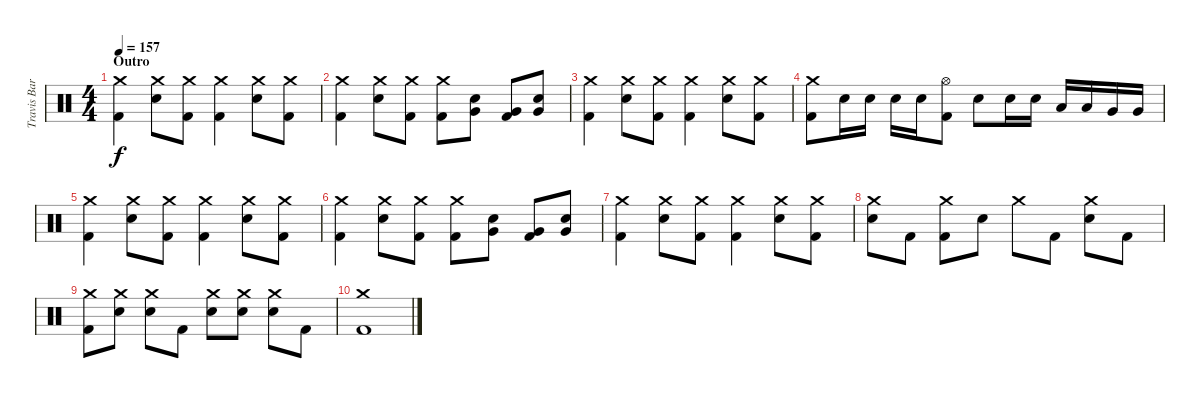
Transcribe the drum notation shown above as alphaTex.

\track ("Travis Barker - Drums" "Travis Bar") {instrument percussion}
\staff {score}
\articulation defaults
\ts (4 4)
\section ("" "Outro")
\tempo 157
\clef neutral
\ks c
("Crash medium (hit)" "Kick (hit) 2").4{dy f} ("Crash medium (hit)" "Electric Snare (hit)").8 ("Crash medium (hit)" "Kick (hit) 2").8 ("Crash medium (hit)" "Kick (hit) 2").4 ("Crash medium (hit)" "Electric Snare (hit)").8 ("Crash medium (hit)" "Kick (hit) 2").8 |
("Crash medium (hit)" "Kick (hit) 2").4 ("Crash medium (hit)" "Electric Snare (hit)").8 ("Crash medium (hit)" "Kick (hit) 2").8 ("Crash medium (hit)" "Kick (hit) 2").8 ("Very Low Tom (hit)" "Electric Snare (hit)").8 ("Very Low Tom (hit)" "Kick (hit) 2").8 ("Very Low Tom (hit)" "Electric Snare (hit)").8 |
("Crash medium (hit)" "Kick (hit) 2").4 ("Crash medium (hit)" "Electric Snare (hit)").8 ("Crash medium (hit)" "Kick (hit) 2").8 ("Crash medium (hit)" "Kick (hit) 2").4 ("Crash medium (hit)" "Electric Snare (hit)").8 ("Crash medium (hit)" "Kick (hit) 2").8 |
("Crash medium (hit)" "Kick (hit) 2").8 "Electric Snare (hit)".16 "Electric Snare (hit)".16 "Electric Snare (hit)".16 "Electric Snare (hit)".16 ("Hi-Hat (open)" "Kick (hit) 2").8 "Electric Snare (hit)".8 "Electric Snare (hit)".16 "Electric Snare (hit)".16 "Low Tom (hit)".16 "Low Tom (hit)".16 "Very Low Tom (hit)".16 "Very Low Tom (hit)".16 |
("Crash medium (hit)" "Kick (hit) 2").4 ("Crash medium (hit)" "Electric Snare (hit)").8 ("Crash medium (hit)" "Kick (hit) 2").8 ("Crash medium (hit)" "Kick (hit) 2").4 ("Crash medium (hit)" "Electric Snare (hit)").8 ("Crash medium (hit)" "Kick (hit) 2").8 |
("Crash medium (hit)" "Kick (hit) 2").4 ("Crash medium (hit)" "Electric Snare (hit)").8 ("Crash medium (hit)" "Kick (hit) 2").8 ("Crash medium (hit)" "Kick (hit) 2").8 ("Very Low Tom (hit)" "Electric Snare (hit)").8 ("Very Low Tom (hit)" "Kick (hit) 2").8 ("Very Low Tom (hit)" "Electric Snare (hit)").8 |
("Crash medium (hit)" "Kick (hit) 2").4 ("Crash medium (hit)" "Electric Snare (hit)").8 ("Crash medium (hit)" "Kick (hit) 2").8 ("Crash medium (hit)" "Kick (hit) 2").4 ("Crash medium (hit)" "Electric Snare (hit)").8 ("Crash medium (hit)" "Kick (hit) 2").8 |
("Crash medium (hit)" "Electric Snare (hit)").8 "Kick (hit) 2".8 ("Crash medium (hit)" "Kick (hit) 2").8 "Electric Snare (hit)".8 "Crash medium (hit)".8 "Kick (hit) 2".8 ("Crash medium (hit)" "Electric Snare (hit)").8 "Kick (hit) 2".8 |
("Crash medium (hit)" "Kick (hit) 2").8 ("Crash medium (hit)" "Electric Snare (hit)").8 ("Crash medium (hit)" "Electric Snare (hit)").8 "Kick (hit) 2".8 ("Crash medium (hit)" "Electric Snare (hit)").8 ("Crash medium (hit)" "Electric Snare (hit)").8 ("Crash medium (hit)" "Electric Snare (hit)").8 "Kick (hit) 2".8 |
("Crash medium (hit)" "Kick (hit) 2").1
